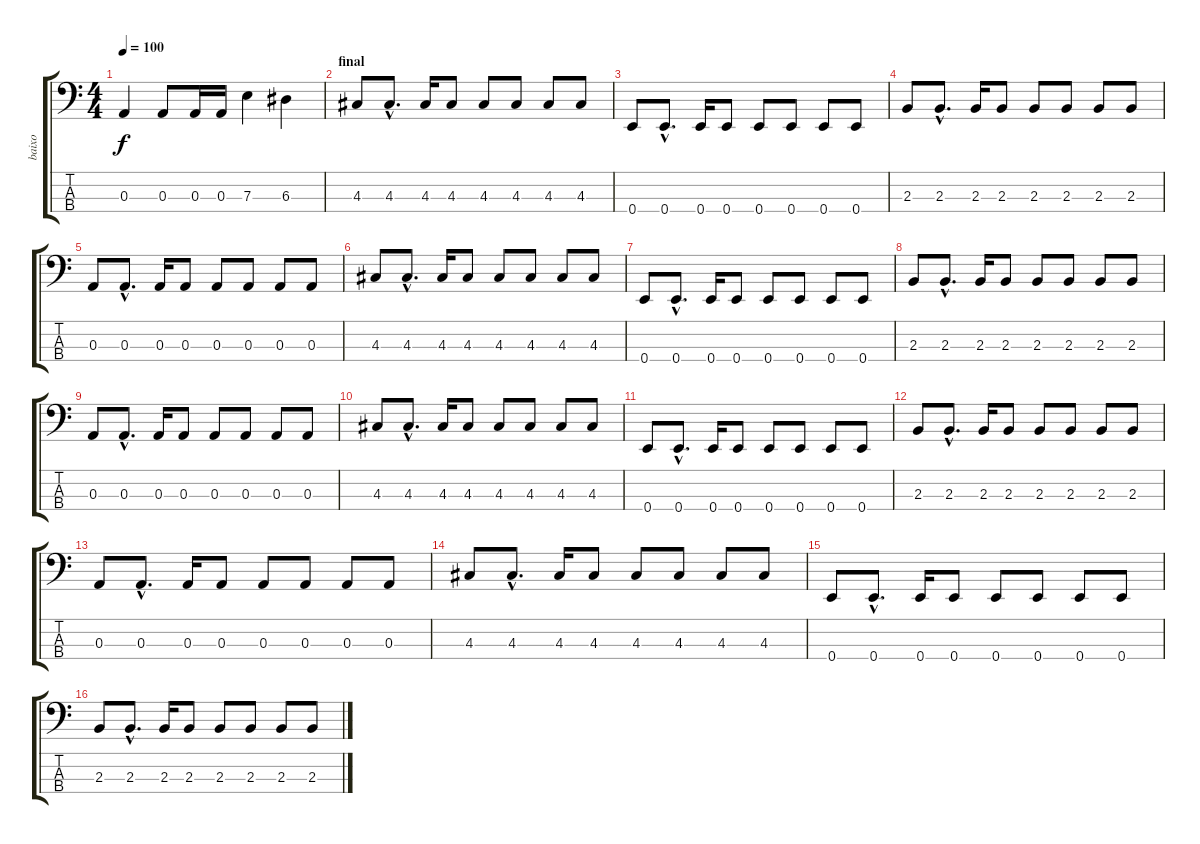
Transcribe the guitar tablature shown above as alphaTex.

\track ("baixo" "baixo") {instrument electricbassfinger}
\staff {score tabs}
\tuning (G2 D2 A1 E1) {hide}
\ts (4 4)
\tempo 100
\clef f4
\ks c
0.3.4{dy f} 0.3.8 0.3.16 0.3.16 7.3.4 6.3.4 |
\section ("" "final")
4.3.8 4.3{hac}.8{d} 4.3.16 4.3.8 4.3.8 4.3.8 4.3.8 4.3.8 |
0.4.8 0.4{hac}.8{d} 0.4.16 0.4.8 0.4.8 0.4.8 0.4.8 0.4.8 |
2.3.8 2.3{hac}.8{d} 2.3.16 2.3.8 2.3.8 2.3.8 2.3.8 2.3.8 |
0.3.8 0.3{hac}.8{d} 0.3.16 0.3.8 0.3.8 0.3.8 0.3.8 0.3.8 |
4.3.8 4.3{hac}.8{d} 4.3.16 4.3.8 4.3.8 4.3.8 4.3.8 4.3.8 |
0.4.8 0.4{hac}.8{d} 0.4.16 0.4.8 0.4.8 0.4.8 0.4.8 0.4.8 |
2.3.8 2.3{hac}.8{d} 2.3.16 2.3.8 2.3.8 2.3.8 2.3.8 2.3.8 |
0.3.8 0.3{hac}.8{d} 0.3.16 0.3.8 0.3.8 0.3.8 0.3.8 0.3.8 |
4.3.8 4.3{hac}.8{d} 4.3.16 4.3.8 4.3.8 4.3.8 4.3.8 4.3.8 |
0.4.8 0.4{hac}.8{d} 0.4.16 0.4.8 0.4.8 0.4.8 0.4.8 0.4.8 |
2.3.8 2.3{hac}.8{d} 2.3.16 2.3.8 2.3.8 2.3.8 2.3.8 2.3.8 |
0.3.8 0.3{hac}.8{d} 0.3.16 0.3.8 0.3.8 0.3.8 0.3.8 0.3.8 |
4.3.8 4.3{hac}.8{d} 4.3.16 4.3.8 4.3.8 4.3.8 4.3.8 4.3.8 |
0.4.8 0.4{hac}.8{d} 0.4.16 0.4.8 0.4.8 0.4.8 0.4.8 0.4.8 |
2.3.8 2.3{hac}.8{d} 2.3.16 2.3.8 2.3.8 2.3.8 2.3.8 2.3.8
